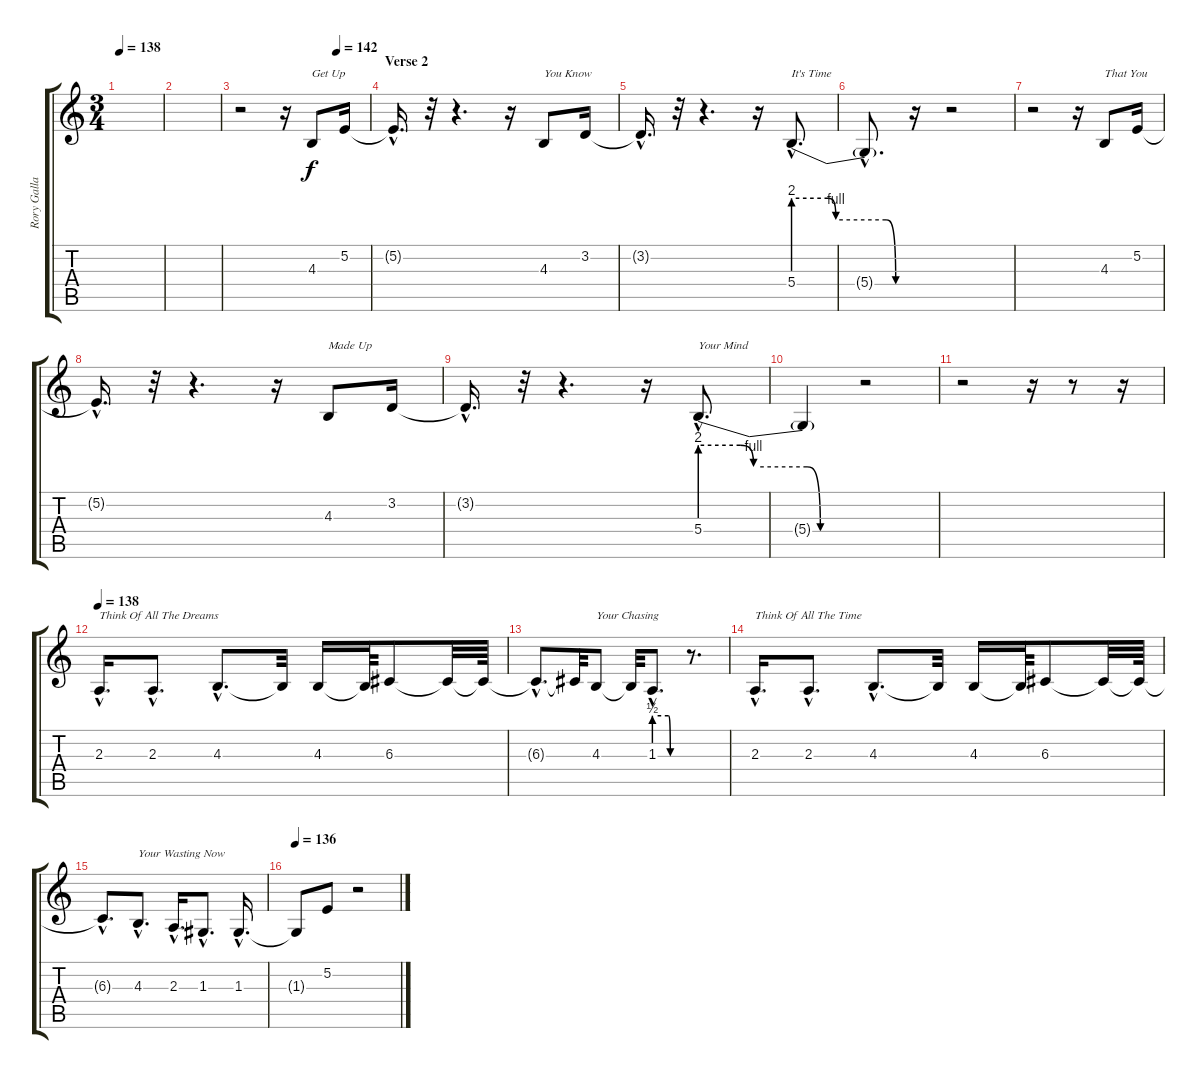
\track ("Rory Gallagher (Vocals)" "Rory Galla") {instrument viola}
\staff {score tabs}
\tuning (E4 B3 G3 D3 A2 E2) {hide}
\ts (3 4)
\tempo 138
\clef g2
\ks c
|
|
\tempo (142 0.75)
r.2 r.16 4.3.8{txt "Get Up"} 5.2.16 |
\section ("" "Verse 2")
5.2{hac t}.16{d} r.32 r.4{d} r.16 4.3.8{txt "You Know"} 3.2.16 |
3.2{hac t}.16{d} r.32 r.4{d} r.16 5.4{be (custom 0 8 18 8 22 4 48 4 53 0 60 0) hac}.8{d txt "It's Time"} |
5.4{hac t}.8{d} r.16 r.2 |
r.2 r.16 4.3.8{txt "That You"} 5.2.16 |
5.2{hac t}.16{d} r.32 r.4{d} r.16 4.3.8{txt "Made Up"} 3.2.16 |
3.2{hac t}.16{d} r.32 r.4{d} r.16 5.4{be (custom 0 8 15 8 20 4 40 4 45 0 60 0) hac}.8{d txt "Your Mind"} |
5.4{t}.4 r.2 |
r.2 r.16 r.8 r.16 |
\tempo 138
2.3{hac}.16{d txt "Think Of All The Dreams"} 2.3{hac}.8{d} 4.3{hac}.8{d} 4.3{t}.32 4.3.16 4.3{t}.64 6.3.8 6.3{t}.32 6.3{t}.64 |
6.3{hac t}.8{d} 6.3{t}.32 4.3.8{txt "Your Chasing"} 4.3{t}.32 1.3{be (custom 0 2 30 2 34 0 60 0) hac}.8{d} r.8{d} |
2.3{hac}.16{d txt "Think Of All The Time"} 2.3{hac}.8{d} 4.3{hac}.8{d} 4.3{t}.32 4.3.16 4.3{t}.64 6.3.8 6.3{t}.32 6.3{t}.64 |
6.3{hac t}.8{d} 4.3{hac}.8{d txt "Your Wasting Now"} 2.3{hac}.16{d} 1.3{hac}.8{d} 1.3{hac}.16{d} |
\tempo 136
1.3{t}.8 5.2.8 r.2
